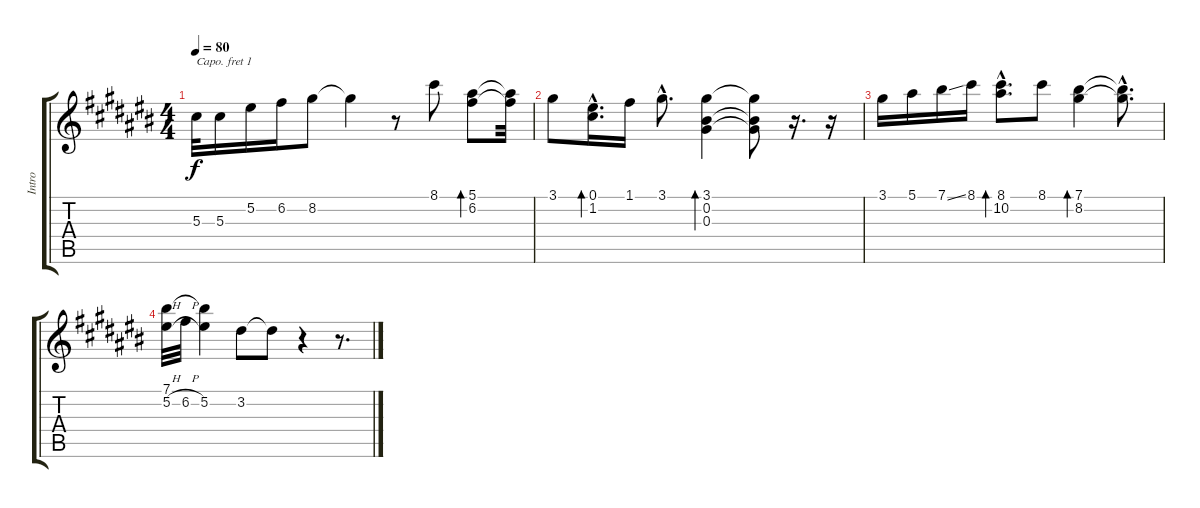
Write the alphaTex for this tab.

\track ("Intro" "Intro") {instrument acousticguitarnylon}
\staff {score tabs}
\capo 1
\tuning (E4 B3 G3 D3 A2 E2) {hide}
\ts (4 4)
\tempo 80
\clef g2
\ks c#
5.3.32{dy f instrument acousticguitarnylon} 5.3.16 5.2.16 6.2.16 8.2.8 8.2{t}.4 r.8 8.1.8 (5.1 6.2).8{bd 120} (5.1{t} 6.2{t}).32 |
3.1.8 (0.1{hac} 1.2{hac}).16{d bd 120} 1.1.16 3.1{hac}.8{d} (3.1 0.2 0.3).4{bd 120} (3.1{t} 0.2{t} 0.3{t}).8 r.16{d} r.16 |
3.1.16 5.1.16 7.1{ss}.16 8.1.16 (8.1{hac} 10.2{hac}).8{d bd 120} 8.1.8 (7.1 8.2).4{bd 120} (7.1{hac t} 8.2{hac t}).8{d} |
(7.1 5.2{h}).32 6.2{h}.32 (7.1{t} 5.2).4 3.2.8 3.2{t}.8 r.4 r.8{d}
